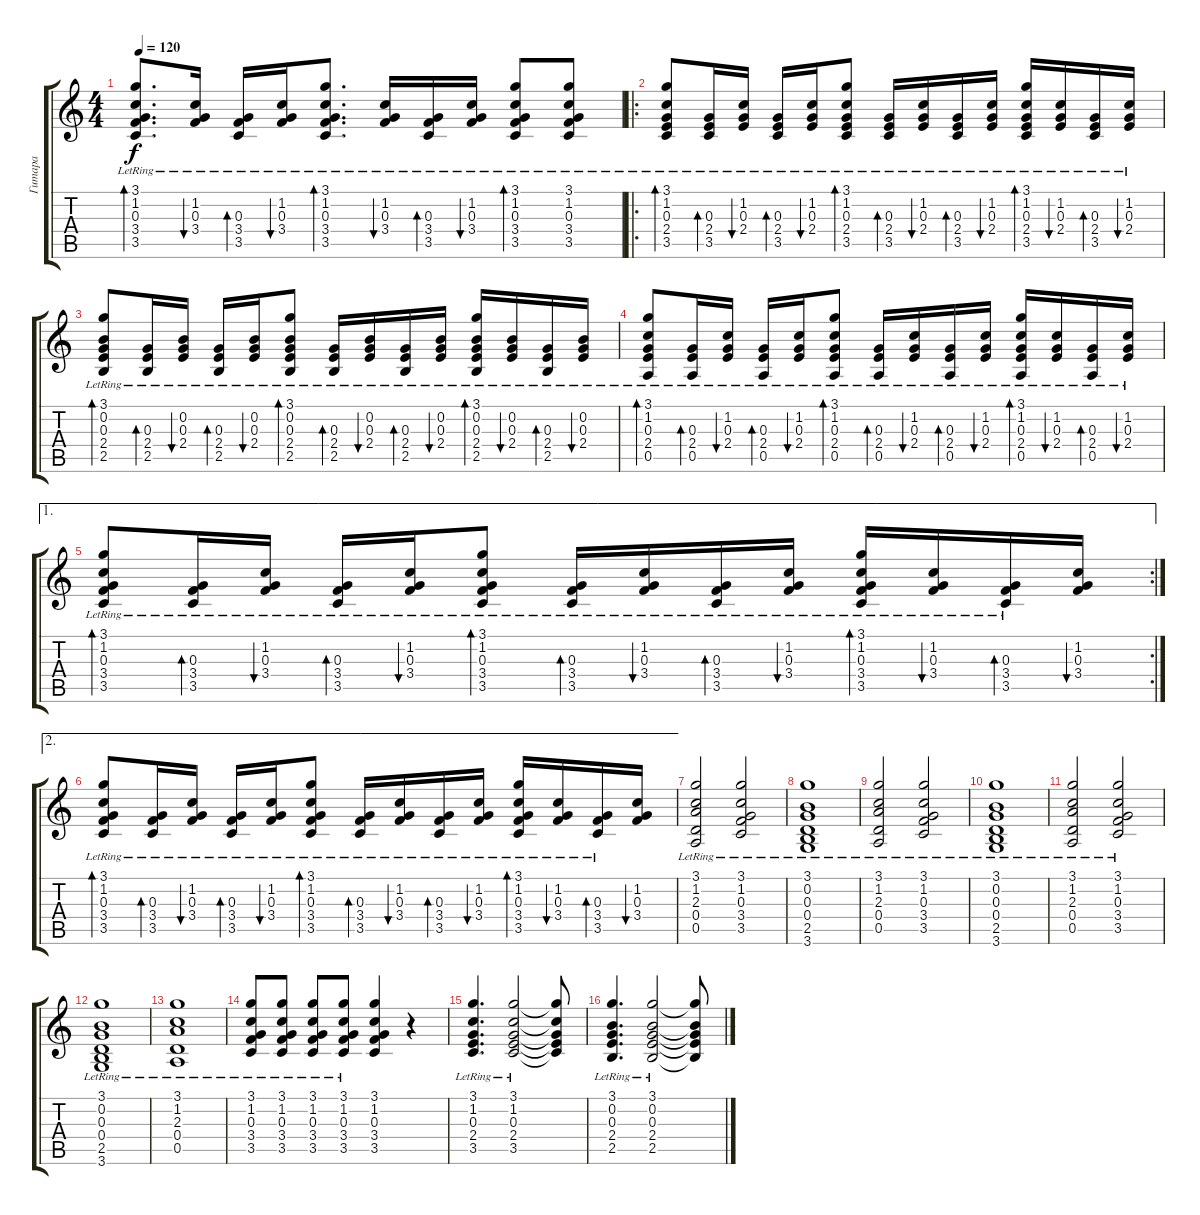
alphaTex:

\track ("Гитара" "Гитара") {instrument acousticguitarsteel}
\staff {score tabs}
\tuning (E4 B3 G3 D3 A2 E2) {hide}
\ts (4 4)
\tempo 120
\clef g2
\ks c
(3.1{lr} 1.2{lr} 0.3{lr} 3.4{lr} 3.5{lr}).8{d bd 30 dy f} (1.2{lr} 0.3{lr} 3.4{lr}).16{bu 60} (0.3{lr} 3.4{lr} 3.5{lr}).16{bd 60} (1.2{lr} 0.3{lr} 3.4{lr}).16{bu 60} (3.1{lr} 1.2{lr} 0.3{lr} 3.4{lr} 3.5{lr}).8{d bd 60} (1.2{lr} 0.3{lr} 3.4{lr}).16{bu 60} (0.3{lr} 3.4{lr} 3.5{lr}).16{bd 60} (1.2{lr} 0.3{lr} 3.4{lr}).16{bu 60} (3.1{lr} 1.2{lr} 0.3{lr} 3.4{lr} 3.5{lr}).8{bd 60} (3.1{lr} 1.2{lr} 0.3{lr} 3.4{lr} 3.5{lr}).8 |
\ro
(3.1{lr} 1.2{lr} 0.3{lr} 2.4{lr} 3.5{lr}).8{bd 60} (0.3{lr} 2.4{lr} 3.5{lr}).16{bd 60} (1.2{lr} 0.3{lr} 2.4{lr}).16{bu 60} (0.3{lr} 2.4{lr} 3.5{lr}).16{bd 60} (1.2{lr} 0.3{lr} 2.4{lr}).16{bu 60} (3.1{lr} 1.2{lr} 0.3{lr} 2.4{lr} 3.5{lr}).8{bd 60} (0.3{lr} 2.4{lr} 3.5{lr}).16{bd 60} (1.2{lr} 0.3{lr} 2.4{lr}).16{bu 60} (0.3{lr} 2.4{lr} 3.5{lr}).16{bd 60} (1.2{lr} 0.3{lr} 2.4{lr}).16{bu 60} (3.1{lr} 1.2{lr} 0.3{lr} 2.4{lr} 3.5{lr}).16{bd 60} (1.2{lr} 0.3{lr} 2.4{lr}).16{bu 60} (0.3{lr} 2.4{lr} 3.5{lr}).16{bd 60} (1.2{lr} 0.3{lr} 2.4{lr}).16{bu 60} |
(3.1{lr} 0.2{lr} 0.3{lr} 2.4{lr} 2.5{lr}).8{bd 60} (0.3{lr} 2.4{lr} 2.5{lr}).16{bd 60} (0.2{lr} 0.3{lr} 2.4{lr}).16{bu 60} (0.3{lr} 2.4{lr} 2.5{lr}).16{bd 60} (0.2{lr} 0.3{lr} 2.4{lr}).16{bu 60} (3.1{lr} 0.2{lr} 0.3{lr} 2.4{lr} 2.5{lr}).8{bd 60} (0.3{lr} 2.4{lr} 2.5{lr}).16{bd 60} (0.2{lr} 0.3{lr} 2.4{lr}).16{bu 60} (0.3{lr} 2.4{lr} 2.5{lr}).16{bd 60} (0.2{lr} 0.3{lr} 2.4{lr}).16{bu 60} (3.1{lr} 0.2{lr} 0.3{lr} 2.4{lr} 2.5{lr}).16{bd 60} (0.2{lr} 0.3{lr} 2.4{lr}).16{bu 60} (0.3{lr} 2.4{lr} 2.5{lr}).16{bd 60} (0.2{lr} 0.3{lr} 2.4{lr}).16{bu 60} |
(3.1{lr} 1.2{lr} 0.3{lr} 2.4{lr} 0.5{lr}).8{bd 60} (0.3{lr} 2.4{lr} 0.5{lr}).16{bd 60} (1.2{lr} 0.3{lr} 2.4{lr}).16{bu 60} (0.3{lr} 2.4{lr} 0.5{lr}).16{bd 60} (1.2{lr} 0.3{lr} 2.4{lr}).16{bu 60} (3.1{lr} 1.2{lr} 0.3{lr} 2.4{lr} 0.5{lr}).8{bd 60} (0.3{lr} 2.4{lr} 0.5{lr}).16{bd 60} (1.2{lr} 0.3{lr} 2.4{lr}).16{bu 60} (0.3{lr} 2.4{lr} 0.5{lr}).16{bd 60} (1.2{lr} 0.3{lr} 2.4{lr}).16{bu 60} (3.1{lr} 1.2{lr} 0.3{lr} 2.4{lr} 0.5{lr}).16{bd 60} (1.2{lr} 0.3{lr} 2.4{lr}).16{bu 60} (0.3{lr} 2.4{lr} 0.5{lr}).16{bd 60} (1.2{lr} 0.3{lr} 2.4{lr}).16{bu 60} |
\ae 1
\rc 2
(3.1{lr} 1.2{lr} 0.3{lr} 3.4{lr} 3.5{lr}).8{bd 60} (0.3{lr} 3.4{lr} 3.5{lr}).16{bd 60} (1.2{lr} 0.3{lr} 3.4{lr}).16{bu 60} (0.3{lr} 3.4{lr} 3.5{lr}).16{bd 60} (1.2{lr} 0.3{lr} 3.4{lr}).16{bu 60} (3.1{lr} 1.2{lr} 0.3{lr} 3.4{lr} 3.5{lr}).8{bd 60} (0.3{lr} 3.4{lr} 3.5{lr}).16{bd 60} (1.2{lr} 0.3{lr} 3.4{lr}).16{bu 60} (0.3{lr} 3.4{lr} 3.5{lr}).16{bd 60} (1.2{lr} 0.3{lr} 3.4{lr}).16{bu 60} (3.1{lr} 1.2{lr} 0.3{lr} 3.4{lr} 3.5{lr}).16{bd 60} (1.2{lr} 0.3{lr} 3.4{lr}).16{bu 60} (0.3{lr} 3.4{lr} 3.5{lr}).16{bd 60} (1.2 0.3 3.4).16{bu 60} |
\ae 2
(3.1{lr} 1.2{lr} 0.3{lr} 3.4{lr} 3.5{lr}).8{bd 60} (0.3{lr} 3.4{lr} 3.5{lr}).16{bd 60} (1.2{lr} 0.3{lr} 3.4{lr}).16{bu 60} (0.3{lr} 3.4{lr} 3.5{lr}).16{bd 60} (1.2{lr} 0.3{lr} 3.4{lr}).16{bu 60} (3.1{lr} 1.2{lr} 0.3{lr} 3.4{lr} 3.5{lr}).8{bd 60} (0.3{lr} 3.4{lr} 3.5{lr}).16{bd 60} (1.2{lr} 0.3{lr} 3.4{lr}).16{bu 60} (0.3{lr} 3.4{lr} 3.5{lr}).16{bd 60} (1.2{lr} 0.3{lr} 3.4{lr}).16{bu 60} (3.1{lr} 1.2{lr} 0.3{lr} 3.4{lr} 3.5{lr}).16{bd 60} (1.2{lr} 0.3{lr} 3.4{lr}).16{bu 60} (0.3{lr} 3.4{lr} 3.5{lr}).16{bd 60} (1.2 0.3 3.4).16{bu 60} |
(3.1{lr} 1.2{lr} 2.3{lr} 0.4{lr} 0.5{lr}).2 (3.1{lr} 1.2{lr} 0.3{lr} 3.4{lr} 3.5{lr}).2 |
(3.1{lr} 0.2{lr} 0.3{lr} 0.4{lr} 2.5{lr} 3.6{lr}).1 |
(3.1{lr} 1.2{lr} 2.3{lr} 0.4{lr} 0.5{lr}).2 (3.1{lr} 1.2{lr} 0.3{lr} 3.4{lr} 3.5{lr}).2 |
(3.1{lr} 0.2{lr} 0.3{lr} 0.4{lr} 2.5{lr} 3.6{lr}).1 |
(3.1{lr} 1.2{lr} 2.3{lr} 0.4{lr} 0.5{lr}).2 (3.1{lr} 1.2{lr} 0.3{lr} 3.4{lr} 3.5{lr}).2 |
(3.1{lr} 0.2{lr} 0.3{lr} 0.4{lr} 2.5{lr} 3.6{lr}).1 |
(3.1{lr} 1.2{lr} 2.3{lr} 0.4{lr} 0.5{lr}).1 |
(3.1{lr} 1.2{lr} 0.3{lr} 3.4{lr} 3.5{lr}).8 (3.1{lr} 1.2{lr} 0.3{lr} 3.4{lr} 3.5{lr}).8 (3.1{lr} 1.2{lr} 0.3{lr} 3.4{lr} 3.5{lr}).8 (3.1{lr} 1.2{lr} 0.3{lr} 3.4{lr} 3.5{lr}).8 (3.1 1.2 0.3 3.4 3.5).4 r.4 |
(3.1{lr} 1.2{lr} 0.3{lr} 2.4{lr} 3.5{lr}).4{d} (3.1{lr} 1.2{lr} 0.3{lr} 2.4{lr} 3.5{lr}).2 (3.1{t} 1.2{t} 0.3{t} 2.4{t} 3.5{t}).8 |
(3.1{lr} 0.2{lr} 0.3{lr} 2.4{lr} 2.5{lr}).4{d} (3.1{lr} 0.2{lr} 0.3{lr} 2.4{lr} 2.5{lr}).2 (3.1{t} 0.2{t} 0.3{t} 2.4{t} 2.5{t}).8
